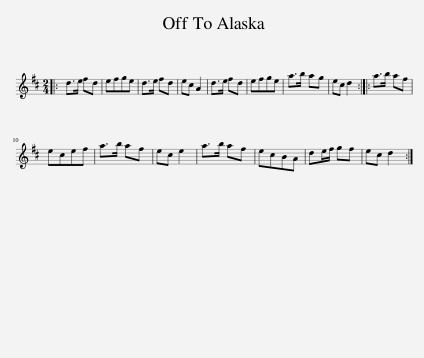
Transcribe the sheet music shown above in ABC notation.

X:1
L:1/8
M:2/4
I:linebreak $
K:D
V:1 treble
V:1
|: d>e fd | efge | d>e fd | ec A2 | d>e fd | %5
 efge | a>b ag | ec d2 :: a>b af |$ ecef | %10
 a>b af | ec e2 | a>b af | ecBA | de/f/ gf | %15
 ec d2 :| %16
